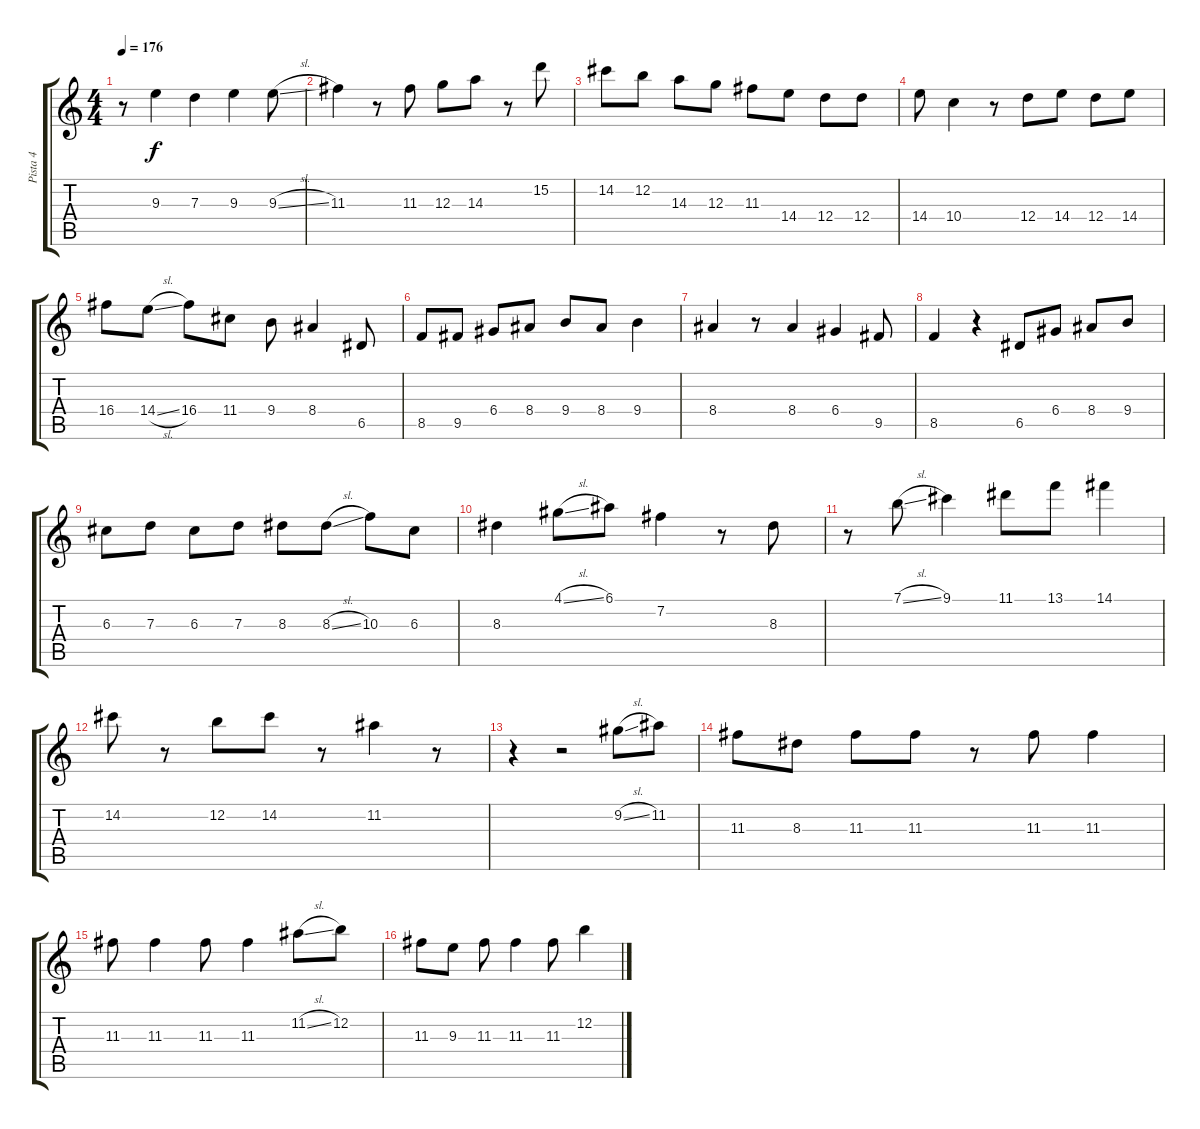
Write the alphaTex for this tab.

\track ("Pista 4" "Pista 4") {instrument acousticguitarnylon}
\staff {score tabs}
\tuning (E4 B3 G3 D3 A2 E2) {hide}
\ts (4 4)
\tempo 176
\clef g2
\ks c
r.8{dy f} 9.3.4 7.3.4 9.3.4 9.3{sl}.8 |
11.3.4 r.8 11.3.8 12.3.8 14.3.8 r.8 15.2.8 |
14.2.8 12.2.8 14.3.8 12.3.8 11.3.8 14.4.8 12.4.8 12.4.8 |
14.4.8 10.4.4 r.8 12.4.8 14.4.8 12.4.8 14.4.8 |
16.4.8 14.4{sl}.8 16.4.8 11.4.8 9.4.8 8.4.4 6.5.8 |
8.5.8 9.5.8 6.4.8 8.4.8 9.4.8 8.4.8 9.4.4 |
8.4.4 r.8 8.4.4 6.4.4 9.5.8 |
8.5.4 r.4 6.5.8 6.4.8 8.4.8 9.4.8 |
6.3.8 7.3.8 6.3.8 7.3.8 8.3.8 8.3{sl}.8 10.3.8 6.3.8 |
8.3.4 4.1{sl}.8 6.1.8 7.2.4 r.8 8.3.8 |
r.8 7.1{sl}.8 9.1.4 11.1.8 13.1.8 14.1.4 |
14.2.8 r.8 12.2.8 14.2.8 r.8 11.2.4 r.8 |
r.4 r.2 9.2{sl}.8 11.2.8 |
11.3.8 8.3.8 11.3.8 11.3.8 r.8 11.3.8 11.3.4 |
11.3.8 11.3.4 11.3.8 11.3.4 11.2{sl}.8 12.2.8 |
11.3.8 9.3.8 11.3.8 11.3.4 11.3.8 12.2.4
